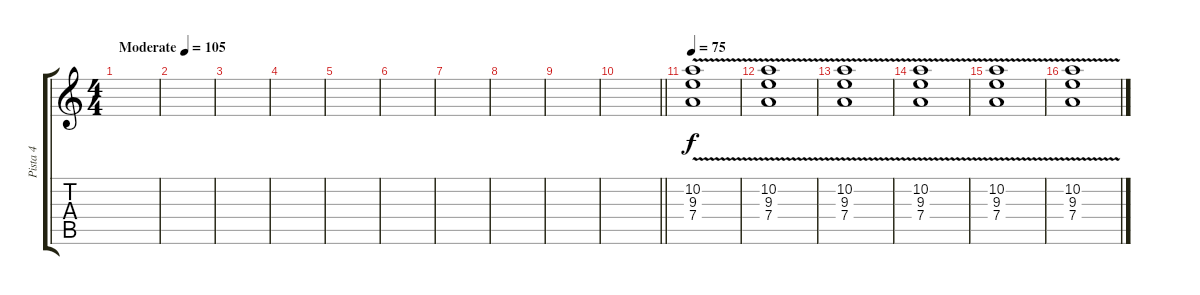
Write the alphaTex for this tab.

\track ("Pista 4" "Pista 4") {instrument electricguitarclean}
\staff {score tabs}
\tuning (E4 B3 G3 D3 A2 E2) {hide}
\ts (4 4)
\tempo (105 "Moderate")
\clef g2
\ks c
|
|
|
|
|
|
|
|
|
\barLineRight lightlight
|
\tempo 75
(10.2{v} 9.3 7.4).1 |
(10.2{v} 9.3 7.4).1 |
(10.2{v} 9.3 7.4).1 |
(10.2{v} 9.3 7.4).1 |
(10.2{v} 9.3 7.4).1 |
(10.2{v} 9.3 7.4).1
